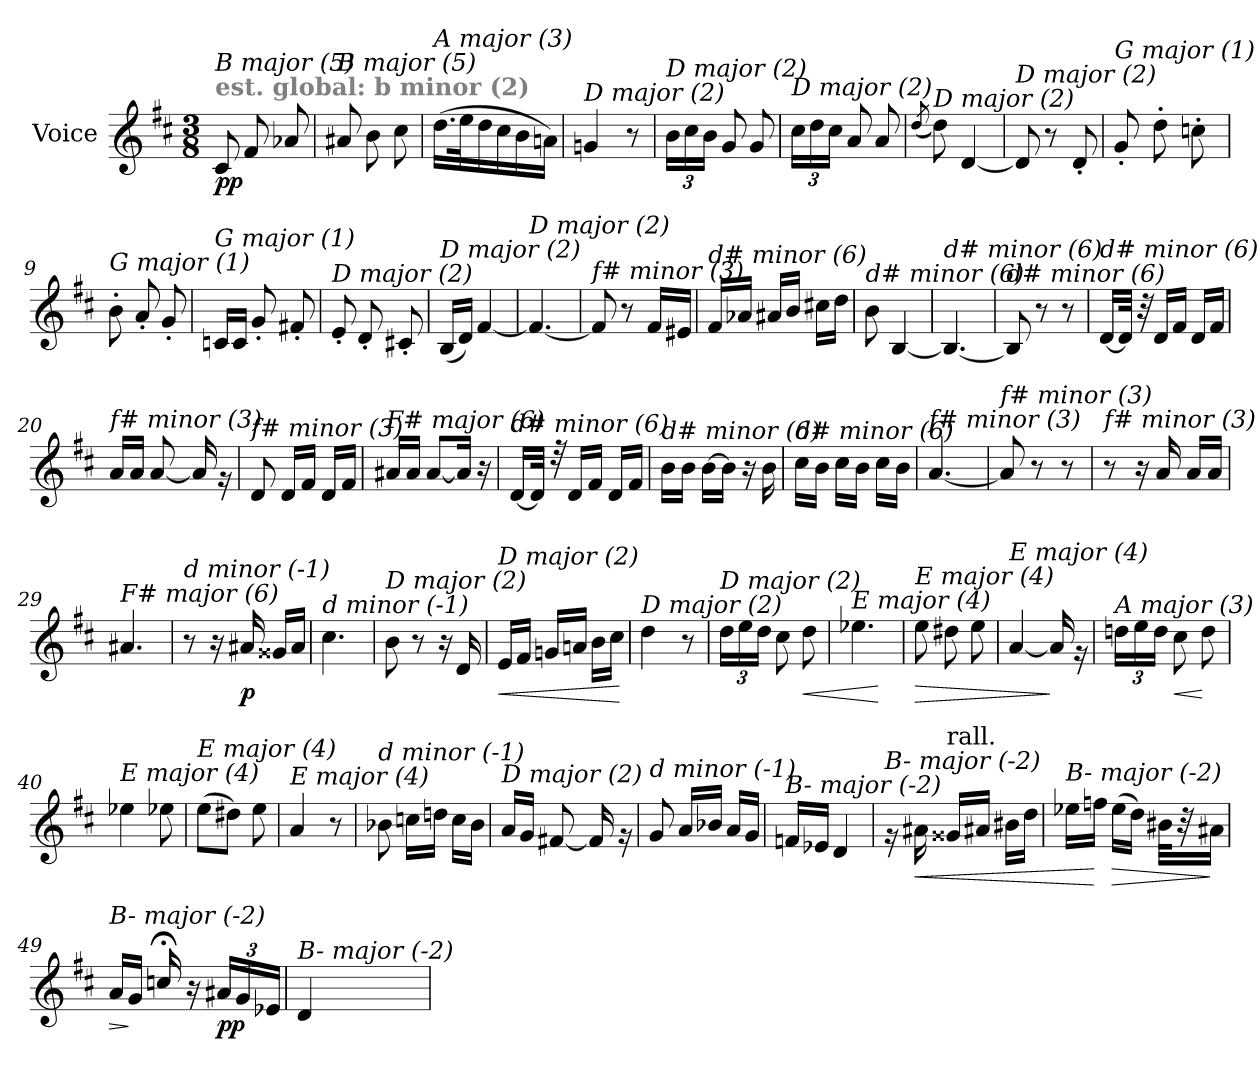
**kern	**dynam
*part1	*part1
*staff1	*staff1
*I"Voice	*
*I'V	*
*clefG2	*
*k[f#c#]	*
*D:	*
*M3/8	*
=	=
!LO:TX:a:B:color=#808080:t=est. global&colon; b minor (2)	!
!LO:TX:i:t=B major (5)	!
!	!LO:DY:b
8c#/	pp
8f#/	.
8a-Xi/	.
=1	=1
!LO:TX:i:t=B major (5)	!
8a#X/	.
8b\	.
8cc#\	.
=2	=2
!LO:TX:i:t=A major (3)	!
(>16.dd\LL	.
32ee\k	.
16dd\	.
16cc#\	.
16b\	.
16an\JJ)	.
=3	=3
!LO:TX:i:t=D major (2)	!
4gn/	.
8r	.
=4	=4
*Xbrackettup	*
!LO:TX:i:t=D major (2)	!
24b\LL	.
24cc#\	.
24b\JJ	.
8g/	.
8g/	.
=5	=5
!LO:TX:i:t=D major (2)	!
24cc#\LL	.
24dd\	.
24cc#\JJ	.
8a/	.
8a/	.
!!LO:LB:g=z
=6	=6
(<8qdd/	.
!LO:TX:i:t=D major (2)	!
8dd\)	.
[4d/	.
=7	=7
!LO:TX:i:t=D major (2)	!
8d/]	.
8r	.
8d'</	.
=8	=8
!LO:TX:i:t=G major (1)	!
8g'</	.
8dd'>\	.
8ccn'>\	.
=9	=9
!LO:TX:i:t=G major (1)	!
8b'>\	.
8a'</	.
8g'</	.
=10	=10
!LO:TX:i:t=G major (1)	!
16cn/LL	.
16c/JJ	.
8g'</	.
8f#X'</	.
=11	=11
!LO:TX:i:t=D major (2)	!
8e'</	.
8d'</	.
8c#X'</	.
=12	=12
!LO:TX:i:t=D major (2)	!
(<16B/LL	.
16d/JJ)	.
[4f#/	.
!!LO:LB:g=z
=13	=13
!LO:TX:i:t=D major (2)	!
4.f#/_	.
=14	=14
!LO:TX:i:t=f# minor (3)	!
8f#/]	.
8r	.
16f#/LL	.
16e#X/JJ	.
=15	=15
!LO:TX:i:t=d# minor (6)	!
16f#/LL	.
16a-Xi/JJ	.
16a#X/LL	.
16b/JJ	.
16cc#X\LL	.
16dd\JJ	.
=16	=16
!LO:TX:i:t=d# minor (6)	!
8b\	.
[4B/	.
=17	=17
!LO:TX:i:t=d# minor (6)	!
4.B/_	.
=18	=18
!LO:TX:i:t=d# minor (6)	!
8B/]	.
8r	.
8r	.
=19	=19
!LO:TX:i:t=d# minor (6)	!
[16d/LL	.
32d/JJk]	.
32r	.
16d/LL	.
16f#/JJ	.
16d/LL	.
16f#/JJ	.
!!LO:LB:g=z
=20	=20
!LO:TX:i:t=f# minor (3)	!
16a/LL	.
16a/JJ	.
[8a/	.
16a/]	.
16rg	.
=21	=21
!LO:TX:i:t=f# minor (3)	!
8d/	.
16d/LL	.
16f#/JJ	.
16d/LL	.
16f#/JJ	.
=22	=22
!LO:TX:i:t=F# major (6)	!
16a#X/LL	.
16a#/JJ	.
[8a#/L	.
16a#/Jk]	.
16r	.
=23	=23
!LO:TX:i:t=d# minor (6)	!
[16d/LL	.
32d/JJk]	.
32rdd	.
16d/LL	.
16f#/JJ	.
16d/LL	.
16f#/JJ	.
=24	=24
!LO:TX:i:t=d# minor (6)	!
16b\LL	.
16b\JJ	.
[16b\LL	.
16b\JJ]	.
16r	.
16b\	.
!!LO:LB:g=z
=25	=25
!LO:TX:i:t=d# minor (6)	!
16cc#\LL	.
16b\JJ	.
16cc#\LL	.
16b\JJ	.
16cc#\LL	.
16b\JJ	.
=26	=26
!LO:TX:i:t=f# minor (3)	!
[4.a/	.
=27	=27
!LO:TX:i:t=f# minor (3)	!
8a/]	.
8r	.
8r	.
=28	=28
!LO:TX:i:t=f# minor (3)	!
8r	.
16r	.
16a/	.
16a/LL	.
16a/JJ	.
=29	=29
!LO:TX:i:t=F# major (6)	!
4.a#X/	.
=30	=30
!LO:TX:i:t=d minor (-1)	!
8r	.
16r	.
!	!LO:DY:b
16a#X/	p
16g##X/LL	.
16a#/JJ	.
=31	=31
!LO:TX:i:t=d minor (-1)	!
4.cc#\	.
!!LO:LB:g=z
=32	=32
!LO:TX:i:t=D major (2)	!
8b\	.
8r	.
16r	.
16d/	.
=33	=33
!LO:TX:i:t=D major (2)	!
!	!LO:HP:b
16e/LL	<
16f#/JJ	.
16gn/LL	.
16an/JJ	.
16b\LL	.
16cc#\JJ	.
.	[
=34	=34
!LO:TX:i:t=D major (2)	!
4dd\	.
8r	.
=35	=35
!LO:TX:i:t=D major (2)	!
24dd\LL	.
24ee\	.
24dd\JJ	.
8cc#\	.
!	!LO:HP:b
8dd\	<
=36	=36
!LO:TX:i:t=E major (4)	!
4.ee-Xi\	.
.	[
=37	=37
!LO:TX:i:t=E major (4)	!
!	!LO:HP:b
8ee\	>
8dd#X\	.
8ee\	.
=38	=38
!LO:TX:i:t=E major (4)	!
[4a/	.
16a/]	]
16rg	.
!!LO:LB:g=z
=39	=39
!LO:TX:i:t=A major (3)	!
24ddn\LL	.
24ee\	.
24dd\JJ	.
!	!LO:HP:b
8cc#\	<
8dd\	[
=40	=40
!LO:TX:i:t=E major (4)	!
4ee-Xi\	.
8ee-Xi\	.
=41	=41
!LO:TX:i:t=E major (4)	!
(>8ee\L	.
8dd#X\J)	.
8ee\	.
=42	=42
!LO:TX:i:t=E major (4)	!
4a/	.
8r	.
=43	=43
!LO:TX:i:t=d minor (-1)	!
8b-X\	.
16ccn\LL	.
16ddn\JJ	.
16cc\LL	.
16b-\JJ	.
=44	=44
!LO:TX:i:t=D major (2)	!
16a/LL	.
16g/JJ	.
[8f#X/	.
16f#/]	.
16rg	.
=45	=45
!LO:TX:i:t=d minor (-1)	!
8g/	.
16a/LL	.
16b-X/JJ	.
16a/LL	.
16g/JJ	.
!!LO:LB:g=z
=46	=46
!LO:TX:i:t=B- major (-2)	!
16fn/LL	.
16e-X/JJ	.
4d/	.
=47	=47
!LO:TX:i:t=B- major (-2)	!
16rg	.
!	!LO:HP:b
16a#Xi\	<
!LO:TX:a:t=rall.	!
16g##Xi/LL	.
16a#Xi/JJ	.
16b#Xi\LL	.
16dd\JJ	.
=48	=48
!LO:TX:i:t=B- major (-2)	!
16ee-X\LL	.
16ffn\JJ	[
!	!LO:HP:b
(>16ee-\LL	>
16dd\JJ)	.
32b#Xi\KKL	.
32r	.
16a#Xi\Jk	]
=49	=49
!LO:TX:i:t=B- major (-2)	!
!	!LO:HP:b
16a/LL	>
16g/JJ	]
16ccn;</	.
16r	.
!	!LO:DY:b
24a#Xi/LL	pp
24g/	.
24e-X/JJ	.
=50	=50
!LO:TX:i:t=B- major (-2)	!
4d/	.
=	=
*-	*-
